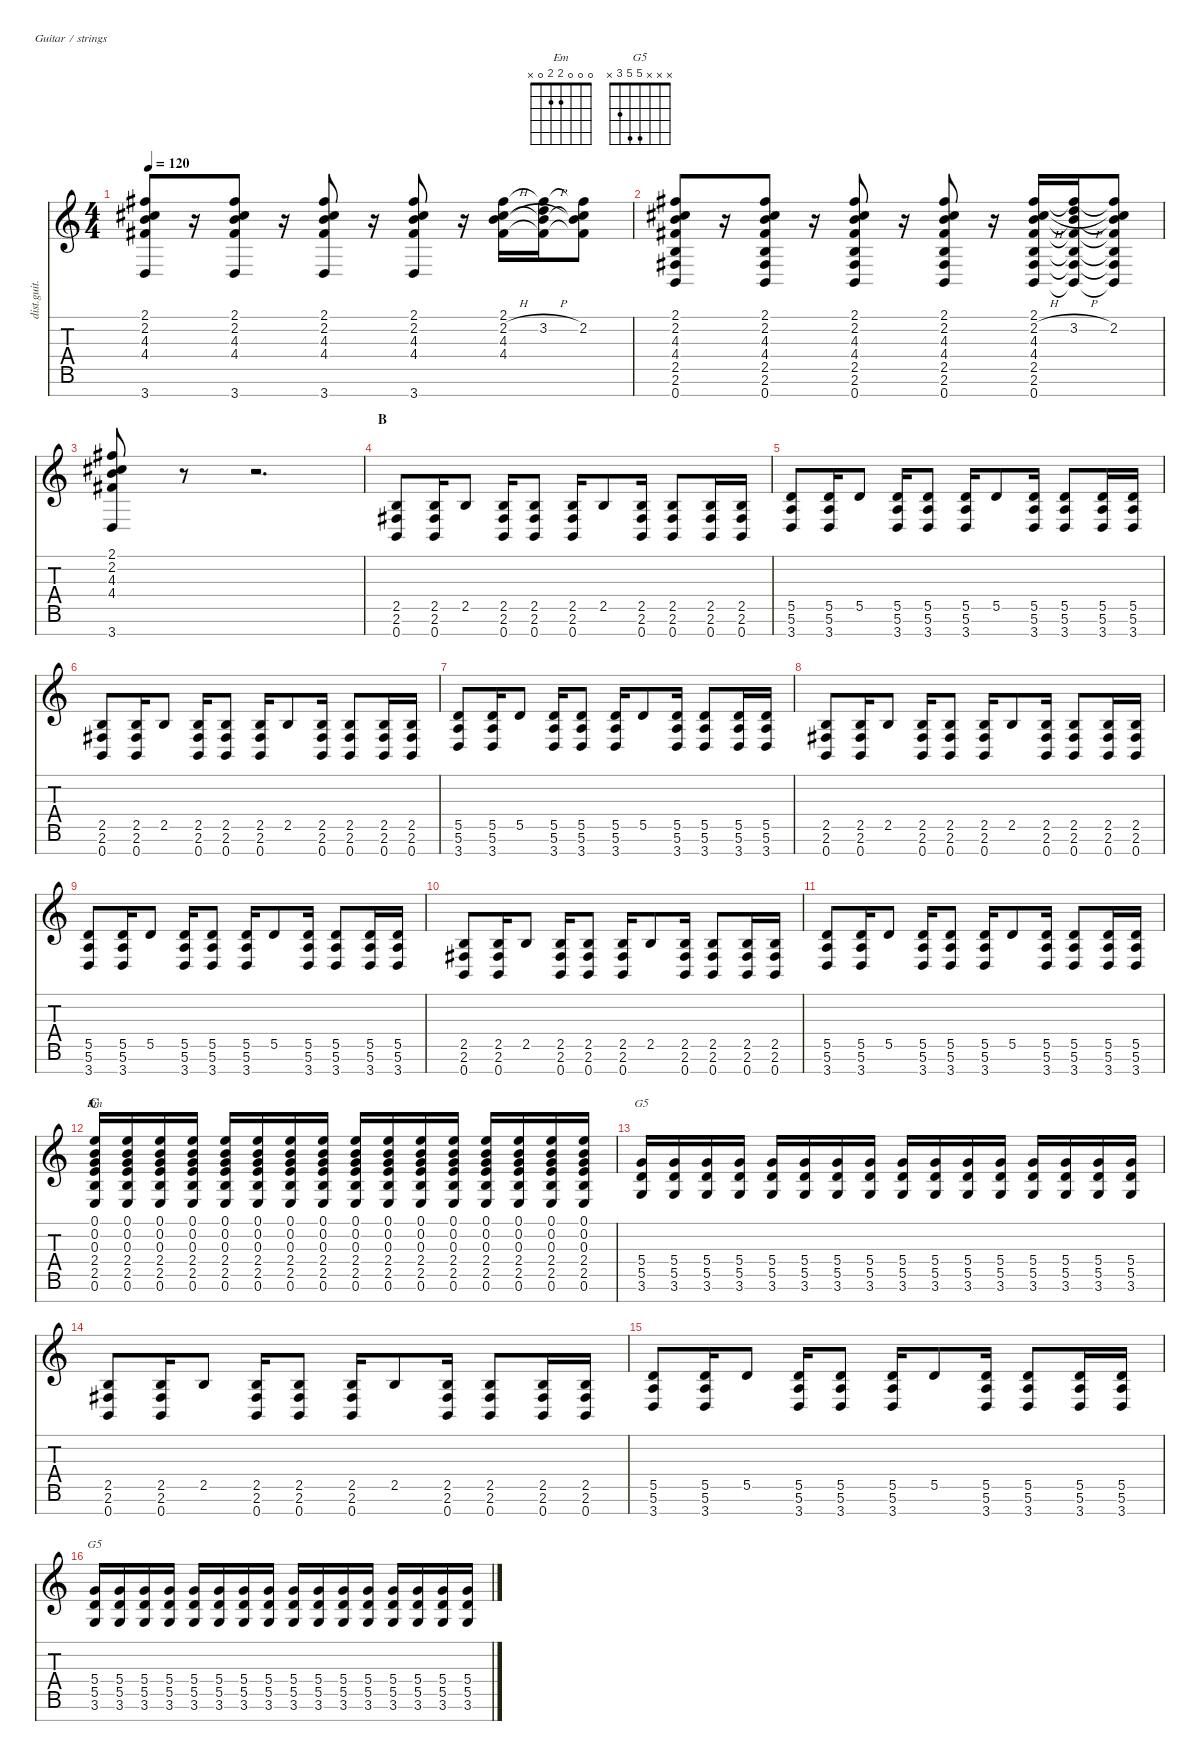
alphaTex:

\defaultSystemsLayout 4
\hideDynamics
\bracketExtendMode nobrackets
\otherSystemsTrackNameOrientation horizontal
\track ("(guitar double)" "dist.guit.") {instrument distortionguitar}
\staff {score tabs}
\tuning (E4 B3 G3 D3 A2 E2 B1)
\chord ("Em" 0 0 0 2 2 0 x)
\chord ("G5" x x x 5 5 3 x)
\ts (4 4)
\tempo 120
\clef g2
\ks c
(2.1{acc #} 2.2{acc #} 4.3 4.4{acc #} 3.7).8{dy f} r.16 (2.1{acc #} 2.2{acc #} 4.3 4.4{acc #} 3.7).8 r.16 (2.1{acc #} 2.2{acc #} 4.3 4.4{acc #} 3.7).8 r.16 (2.1{acc #} 2.2{acc #} 4.3 4.4{acc #} 3.7).8 r.16 (2.1{acc #} 2.2{h acc #} 4.3 4.4{acc #}).16 (3.2{h} 2.1{t acc #} 4.3{t} 4.4{t acc #}).16 (2.1{t acc #} 2.2{acc #} 4.3{t} 4.4{t acc #}).8 |
(2.1{acc #} 2.2{acc #} 4.3 4.4{acc #} 2.5 2.6{acc #} 0.7).8 r.16 (2.1{acc #} 2.2{acc #} 4.3 4.4{acc #} 2.5 2.6{acc #} 0.7).8 r.16 (2.1{acc #} 2.2{acc #} 4.3 4.4{acc #} 2.5 2.6{acc #} 0.7).8 r.16 (2.1{acc #} 2.2{acc #} 4.3 4.4{acc #} 2.5 2.6{acc #} 0.7).8 r.16 (2.1{acc #} 2.2{h acc #} 4.3 4.4{acc #} 2.5 2.6{acc #} 0.7).16 (3.2{h} 2.1{t acc #} 4.3{t} 4.4{t acc #} 2.5{t} 2.6{t acc #} 0.7{t}).16 (2.1{t acc #} 2.2{acc #} 4.3{t} 4.4{t acc #} 2.5{t} 2.6{t acc #} 0.7{t}).8 |
(2.1{acc #} 2.2{acc #} 4.3 4.4{acc #} 3.7).8 r.8 r.2{d} |
\section ("" "B")
(2.5 2.6{acc #} 0.7).8 (2.5 2.6{acc #} 0.7).16 2.5.8 (2.5 2.6{acc #} 0.7).16 (2.5 2.6{acc #} 0.7).8 (2.5 2.6{acc #} 0.7).16 2.5.8 (2.5 2.6{acc #} 0.7).16 (2.5 2.6{acc #} 0.7).8 (2.5 2.6{acc #} 0.7).16 (2.5 2.6{acc #} 0.7).16 |
(5.5 5.6 3.7).8 (5.5 5.6 3.7).16 5.5.8 (5.5 5.6 3.7).16 (5.5 5.6 3.7).8 (5.5 5.6 3.7).16 5.5.8 (5.5 5.6 3.7).16 (5.5 5.6 3.7).8 (5.5 5.6 3.7).16 (5.5 5.6 3.7).16 |
(2.5 2.6{acc #} 0.7).8 (2.5 2.6{acc #} 0.7).16 2.5.8 (2.5 2.6{acc #} 0.7).16 (2.5 2.6{acc #} 0.7).8 (2.5 2.6{acc #} 0.7).16 2.5.8 (2.5 2.6{acc #} 0.7).16 (2.5 2.6{acc #} 0.7).8 (2.5 2.6{acc #} 0.7).16 (2.5 2.6{acc #} 0.7).16 |
(5.5 5.6 3.7).8 (5.5 5.6 3.7).16 5.5.8 (5.5 5.6 3.7).16 (5.5 5.6 3.7).8 (5.5 5.6 3.7).16 5.5.8 (5.5 5.6 3.7).16 (5.5 5.6 3.7).8 (5.5 5.6 3.7).16 (5.5 5.6 3.7).16 |
(2.5 2.6{acc #} 0.7).8 (2.5 2.6{acc #} 0.7).16 2.5.8 (2.5 2.6{acc #} 0.7).16 (2.5 2.6{acc #} 0.7).8 (2.5 2.6{acc #} 0.7).16 2.5.8 (2.5 2.6{acc #} 0.7).16 (2.5 2.6{acc #} 0.7).8 (2.5 2.6{acc #} 0.7).16 (2.5 2.6{acc #} 0.7).16 |
(5.5 5.6 3.7).8 (5.5 5.6 3.7).16 5.5.8 (5.5 5.6 3.7).16 (5.5 5.6 3.7).8 (5.5 5.6 3.7).16 5.5.8 (5.5 5.6 3.7).16 (5.5 5.6 3.7).8 (5.5 5.6 3.7).16 (5.5 5.6 3.7).16 |
(2.5 2.6{acc #} 0.7).8 (2.5 2.6{acc #} 0.7).16 2.5.8 (2.5 2.6{acc #} 0.7).16 (2.5 2.6{acc #} 0.7).8 (2.5 2.6{acc #} 0.7).16 2.5.8 (2.5 2.6{acc #} 0.7).16 (2.5 2.6{acc #} 0.7).8 (2.5 2.6{acc #} 0.7).16 (2.5 2.6{acc #} 0.7).16 |
(5.5 5.6 3.7).8 (5.5 5.6 3.7).16 5.5.8 (5.5 5.6 3.7).16 (5.5 5.6 3.7).8 (5.5 5.6 3.7).16 5.5.8 (5.5 5.6 3.7).16 (5.5 5.6 3.7).8 (5.5 5.6 3.7).16 (5.5 5.6 3.7).16 |
\section ("" "C")
(0.1 0.2 0.3 2.4 2.5 0.6).16{ch "Em"} (0.1 0.2 0.3 2.4 2.5 0.6).16 (0.1 0.2 0.3 2.4 2.5 0.6).16 (0.1 0.2 0.3 2.4 2.5 0.6).16 (0.1 0.2 0.3 2.4 2.5 0.6).16 (0.1 0.2 0.3 2.4 2.5 0.6).16 (0.1 0.2 0.3 2.4 2.5 0.6).16 (0.1 0.2 0.3 2.4 2.5 0.6).16 (0.1 0.2 0.3 2.4 2.5 0.6).16 (0.1 0.2 0.3 2.4 2.5 0.6).16 (0.1 0.2 0.3 2.4 2.5 0.6).16 (0.1 0.2 0.3 2.4 2.5 0.6).16 (0.1 0.2 0.3 2.4 2.5 0.6).16 (0.1 0.2 0.3 2.4 2.5 0.6).16 (0.1 0.2 0.3 2.4 2.5 0.6).16 (0.1 0.2 0.3 2.4 2.5 0.6).16 |
(5.4 5.5 3.6).16{ch "G5"} (5.4 5.5 3.6).16 (5.4 5.5 3.6).16 (5.4 5.5 3.6).16 (5.4 5.5 3.6).16 (5.4 5.5 3.6).16 (5.4 5.5 3.6).16 (5.4 5.5 3.6).16 (5.4 5.5 3.6).16 (5.4 5.5 3.6).16 (5.4 5.5 3.6).16 (5.4 5.5 3.6).16 (5.4 5.5 3.6).16 (5.4 5.5 3.6).16 (5.4 5.5 3.6).16 (5.4 5.5 3.6).16 |
(2.5 2.6{acc #} 0.7).8 (2.5 2.6{acc #} 0.7).16 2.5.8 (2.5 2.6{acc #} 0.7).16 (2.5 2.6{acc #} 0.7).8 (2.5 2.6{acc #} 0.7).16 2.5.8 (2.5 2.6{acc #} 0.7).16 (2.5 2.6{acc #} 0.7).8 (2.5 2.6{acc #} 0.7).16 (2.5 2.6{acc #} 0.7).16 |
(5.5 5.6 3.7).8 (5.5 5.6 3.7).16 5.5.8 (5.5 5.6 3.7).16 (5.5 5.6 3.7).8 (5.5 5.6 3.7).16 5.5.8 (5.5 5.6 3.7).16 (5.5 5.6 3.7).8 (5.5 5.6 3.7).16 (5.5 5.6 3.7).16 |
(5.4 5.5 3.6).16{ch "G5"} (5.4 5.5 3.6).16 (5.4 5.5 3.6).16 (5.4 5.5 3.6).16 (5.4 5.5 3.6).16 (5.4 5.5 3.6).16 (5.4 5.5 3.6).16 (5.4 5.5 3.6).16 (5.4 5.5 3.6).16 (5.4 5.5 3.6).16 (5.4 5.5 3.6).16 (5.4 5.5 3.6).16 (5.4 5.5 3.6).16 (5.4 5.5 3.6).16 (5.4 5.5 3.6).16 (5.4 5.5 3.6).16
